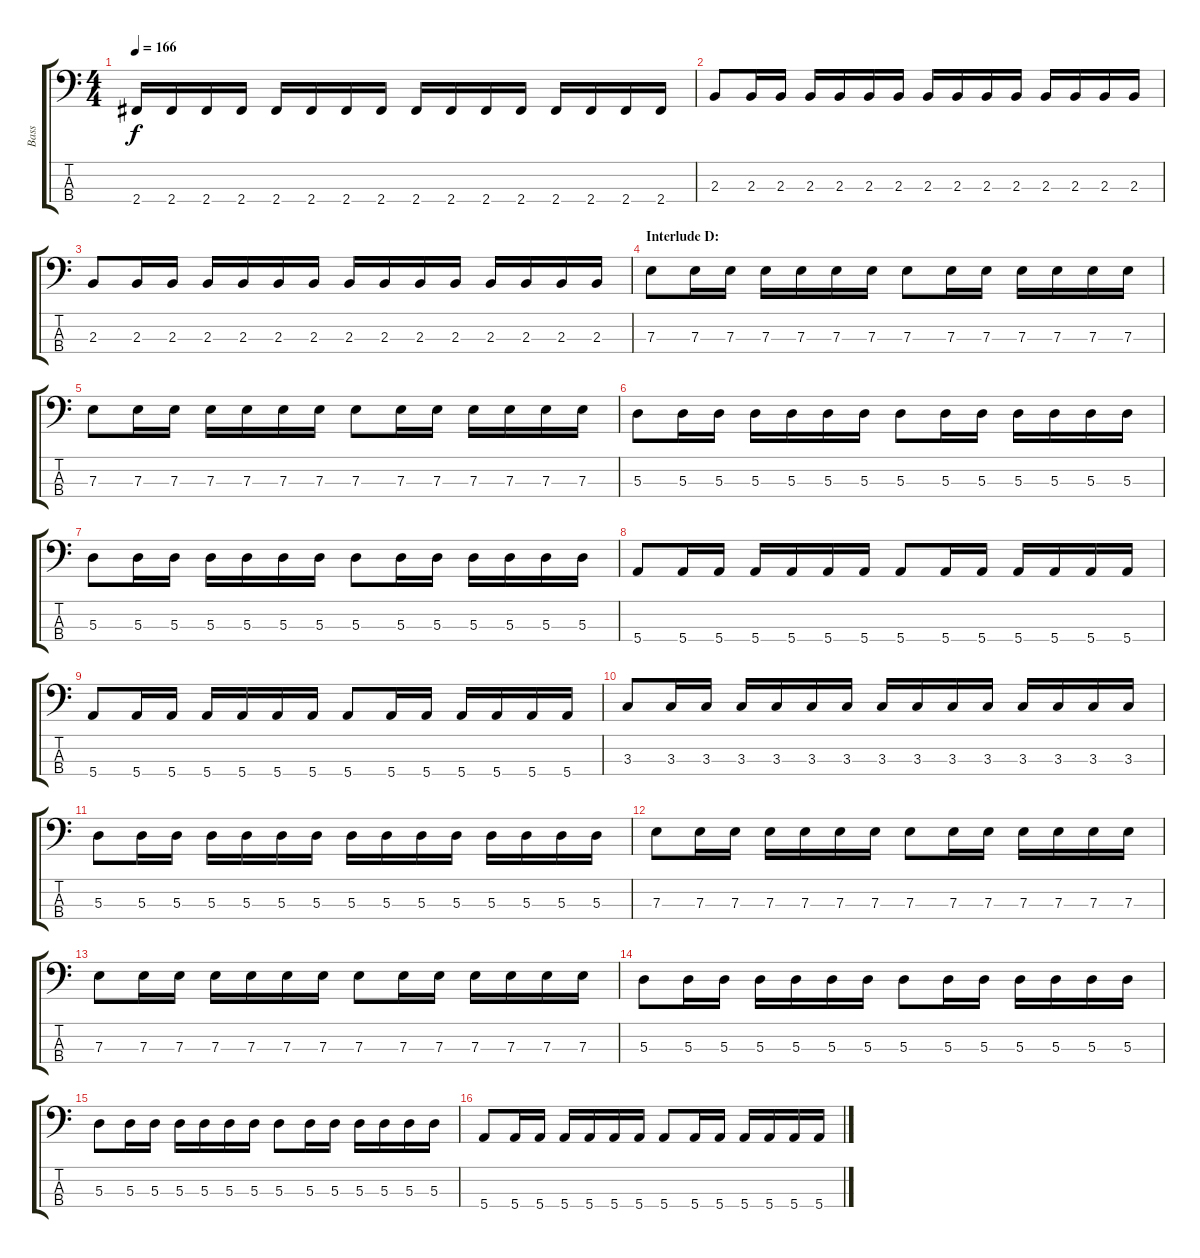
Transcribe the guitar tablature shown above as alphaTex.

\track ("Bass" "Bass") {instrument electricbassfinger}
\staff {score tabs}
\tuning (G2 D2 A1 E1) {hide}
\ts (4 4)
\tempo 166
\clef f4
\ks c
2.4.16{dy f} 2.4.16 2.4.16 2.4.16 2.4.16 2.4.16 2.4.16 2.4.16 2.4.16 2.4.16 2.4.16 2.4.16 2.4.16 2.4.16 2.4.16 2.4.16 |
2.3.8 2.3.16 2.3.16 2.3.16 2.3.16 2.3.16 2.3.16 2.3.16 2.3.16 2.3.16 2.3.16 2.3.16 2.3.16 2.3.16 2.3.16 |
2.3.8 2.3.16 2.3.16 2.3.16 2.3.16 2.3.16 2.3.16 2.3.16 2.3.16 2.3.16 2.3.16 2.3.16 2.3.16 2.3.16 2.3.16 |
\section ("" "Interlude D:")
7.3.8 7.3.16 7.3.16 7.3.16 7.3.16 7.3.16 7.3.16 7.3.8 7.3.16 7.3.16 7.3.16 7.3.16 7.3.16 7.3.16 |
7.3.8 7.3.16 7.3.16 7.3.16 7.3.16 7.3.16 7.3.16 7.3.8 7.3.16 7.3.16 7.3.16 7.3.16 7.3.16 7.3.16 |
5.3.8 5.3.16 5.3.16 5.3.16 5.3.16 5.3.16 5.3.16 5.3.8 5.3.16 5.3.16 5.3.16 5.3.16 5.3.16 5.3.16 |
5.3.8 5.3.16 5.3.16 5.3.16 5.3.16 5.3.16 5.3.16 5.3.8 5.3.16 5.3.16 5.3.16 5.3.16 5.3.16 5.3.16 |
5.4.8 5.4.16 5.4.16 5.4.16 5.4.16 5.4.16 5.4.16 5.4.8 5.4.16 5.4.16 5.4.16 5.4.16 5.4.16 5.4.16 |
5.4.8 5.4.16 5.4.16 5.4.16 5.4.16 5.4.16 5.4.16 5.4.8 5.4.16 5.4.16 5.4.16 5.4.16 5.4.16 5.4.16 |
3.3.8 3.3.16 3.3.16 3.3.16 3.3.16 3.3.16 3.3.16 3.3.16 3.3.16 3.3.16 3.3.16 3.3.16 3.3.16 3.3.16 3.3.16 |
5.3.8 5.3.16 5.3.16 5.3.16 5.3.16 5.3.16 5.3.16 5.3.16 5.3.16 5.3.16 5.3.16 5.3.16 5.3.16 5.3.16 5.3.16 |
7.3.8 7.3.16 7.3.16 7.3.16 7.3.16 7.3.16 7.3.16 7.3.8 7.3.16 7.3.16 7.3.16 7.3.16 7.3.16 7.3.16 |
7.3.8 7.3.16 7.3.16 7.3.16 7.3.16 7.3.16 7.3.16 7.3.8 7.3.16 7.3.16 7.3.16 7.3.16 7.3.16 7.3.16 |
5.3.8 5.3.16 5.3.16 5.3.16 5.3.16 5.3.16 5.3.16 5.3.8 5.3.16 5.3.16 5.3.16 5.3.16 5.3.16 5.3.16 |
5.3.8 5.3.16 5.3.16 5.3.16 5.3.16 5.3.16 5.3.16 5.3.8 5.3.16 5.3.16 5.3.16 5.3.16 5.3.16 5.3.16 |
5.4.8 5.4.16 5.4.16 5.4.16 5.4.16 5.4.16 5.4.16 5.4.8 5.4.16 5.4.16 5.4.16 5.4.16 5.4.16 5.4.16
